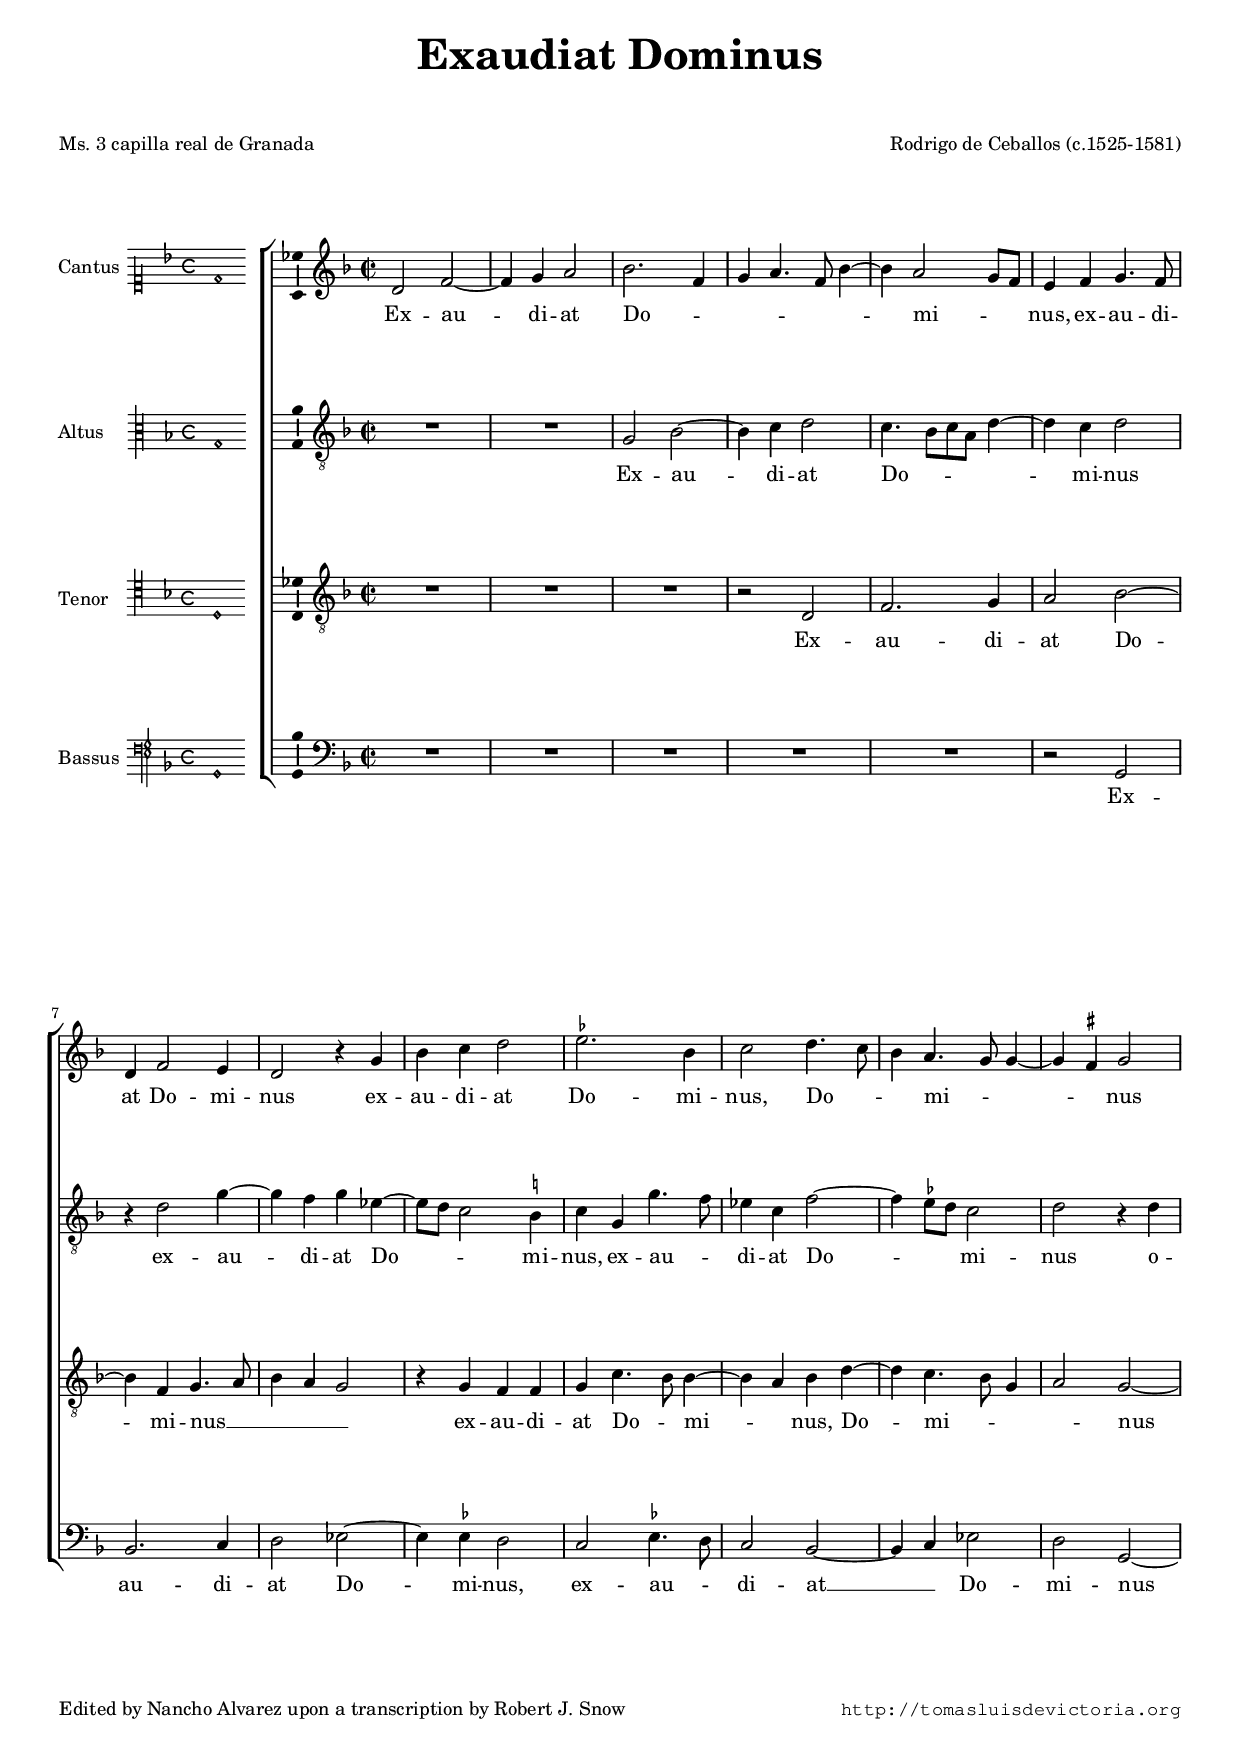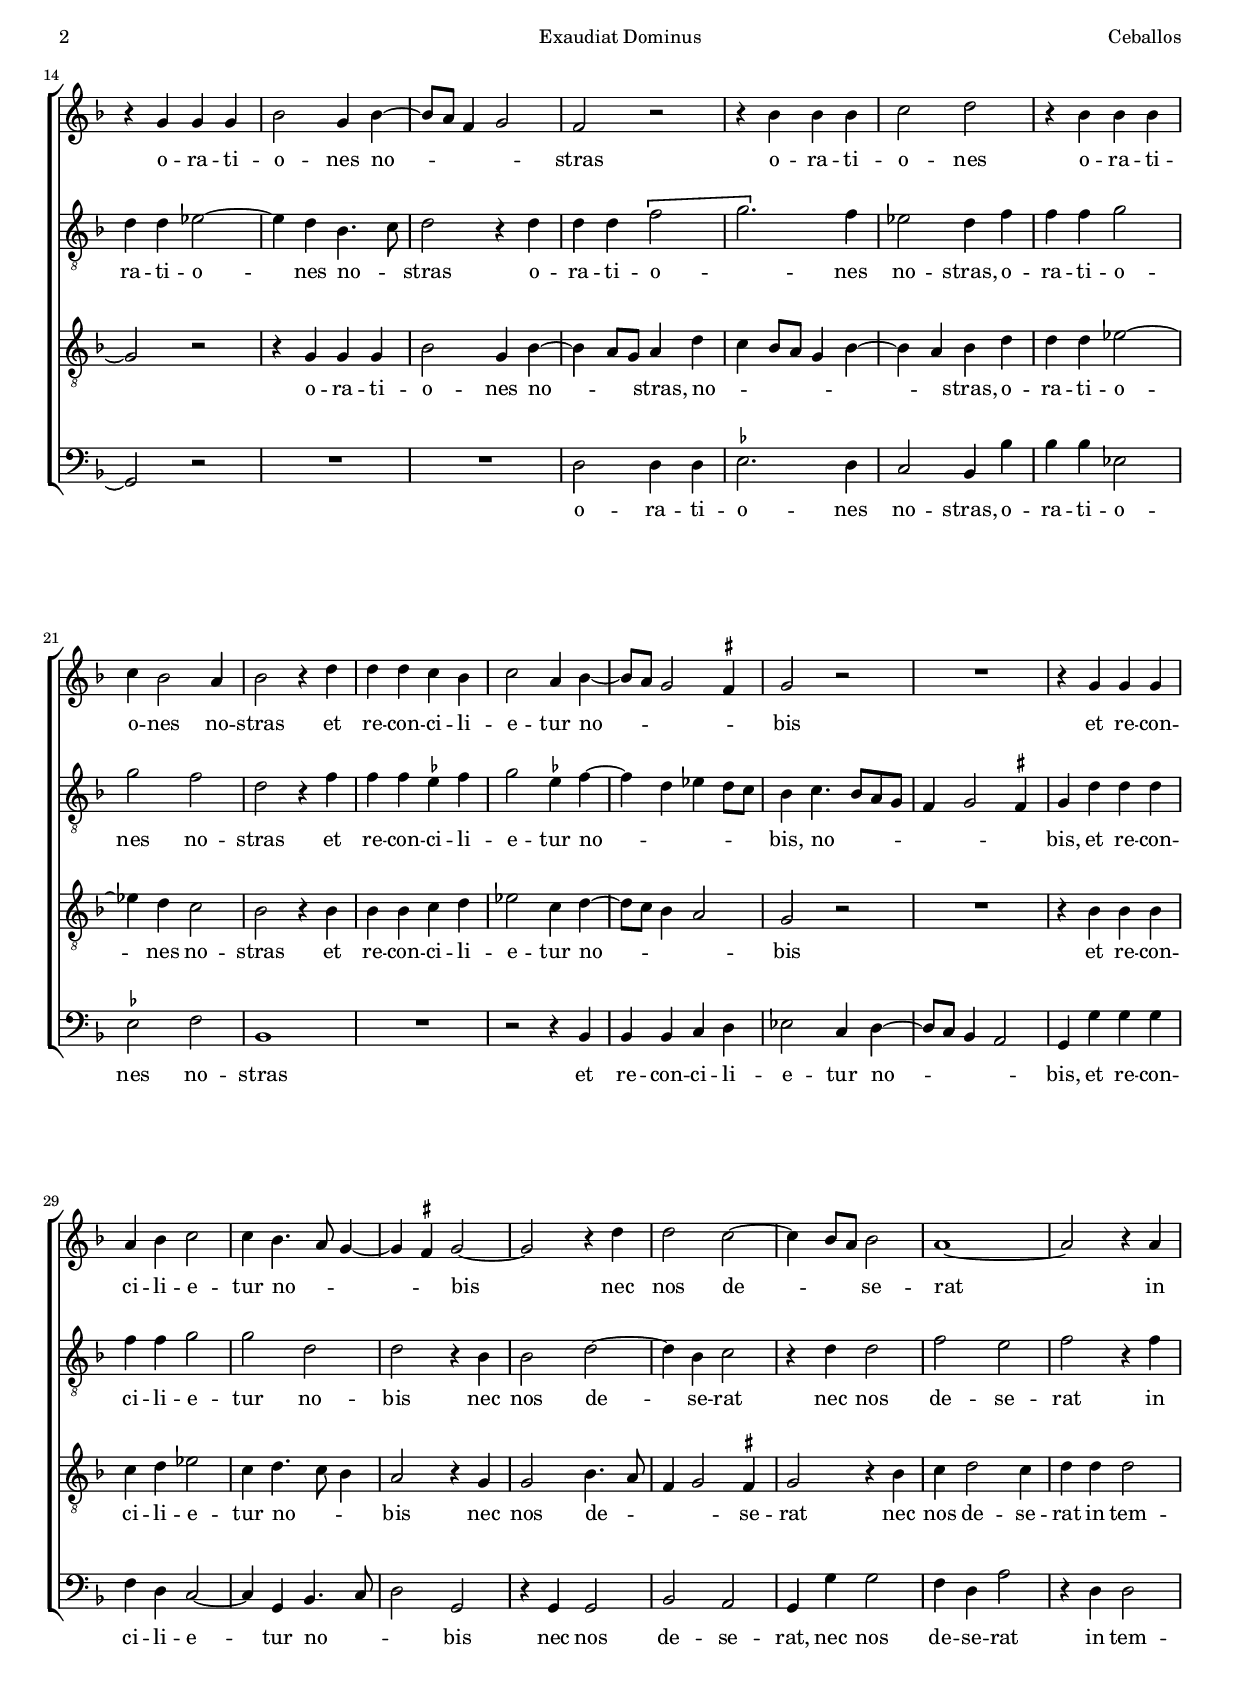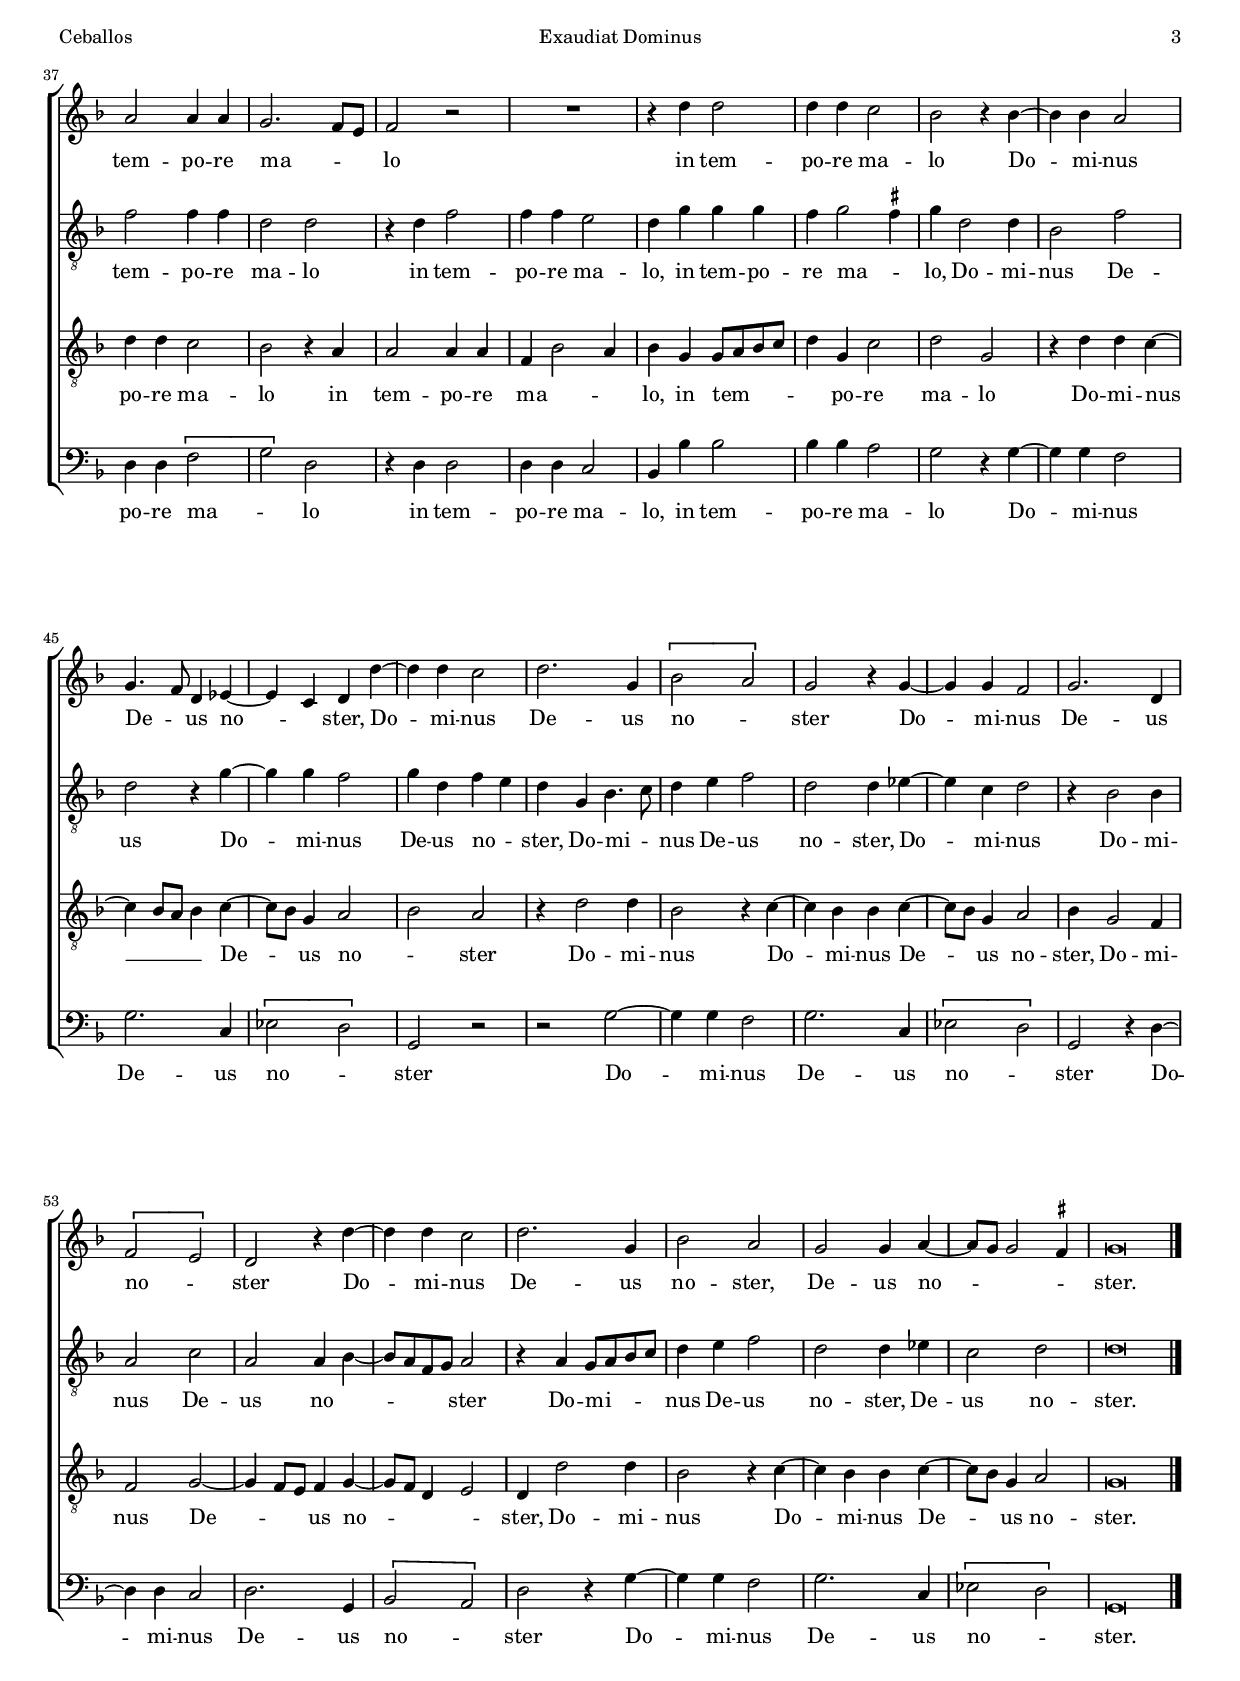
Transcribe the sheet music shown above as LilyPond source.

\version "2.18.0"

#(set-default-paper-size "a4")
#(set-global-staff-size 16.4)
#(ly:set-option 'point-and-click #f)
%mobile -s15.5 -i3.2

italicas=\override LyricText.font-shape = #'italic
rectas=\override LyricText.font-shape = #'upright
ss=\once \set suggestAccidentals = ##t
incipitwidth = 20
mtempo={\tempo 4 = 100}
mtempob={\tempo 4 = 50}
mt=#(define-music-function (parser location offset) (number?) ; move lyric text
      #{ \once \override LyricText.X-offset = -$offset #})

htitle="Exaudiat Dominus"
hcomposer="Ceballos"

\header {
	title=\markup{\fontsize #3 "Exaudiat Dominus"}
	%subtitle=""
	subsubtitle=\markup{\null \vspace #2 }
	composer="Rodrigo de Ceballos (c.1525-1581)"
        pdfauthor=\composer
	%opus="(-)"
	poet=\markup{"Ms. 3 capilla real de Granada"}
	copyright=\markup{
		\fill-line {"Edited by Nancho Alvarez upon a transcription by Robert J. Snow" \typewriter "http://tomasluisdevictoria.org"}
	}
%	tagline=""
}

global={
              \key f \major
              \time 2/2
              \skip 1*60
              \bar "|."
}


cantus=\relative c'{
	 d2 f ~
	 f4 g a2
	 bes2. f4
	 g a4. f8 bes4 ~
	 bes4 a2 g8 f
	 e4 f g4. f8
	 d4 f2 e4 
	 d2 r4 g
	 bes c d2
	 \ss ees2. bes4
	 c2 d4. c8
	 bes4 a4. g8 g4 ~
	 g4 \ss fis g2
	 r4 g g g
	 bes2 g4 bes ~
	 bes8 a f4 g2
	 f2 r
	 r4 bes bes bes
	 c2 d
	 r4 bes bes bes
	 c4 bes2 a4
	 bes2 r4 d
	 d d c bes
	 c2 a4 bes ~
	 bes8 a g2 \ss fis4
	 g2 r
	 R1
	 r4 g g g
	 a bes c2
	 c4 bes4. a8 g4 ~
	 g \ss fis g2 ~
	 g r4 d'
	 d2 c ~
	 c4 bes8 a bes2
	 a1 ~
	 a2 r4 a
	 a2 a4 a
	 g2. f8 e
	 f2 r
	 R1
	 r4 d' d2
	 d4 d c2
	 bes2 r4 bes ~
	 bes4 bes a2
	 g4. f8 d4 ees ~
	 ees c d d' ~
	 d d c2
	 d2. g,4
	 \[bes2 a\]
	 g2 r4 g ~
	 g g f2
	 g2. d4
	 \[f2 e\]
	 d2 r4 d' ~
	 d4 d c2
	 d2. g,4
	 bes2 a
	 g2 g4 a ~
	 a8 g g2 \ss fis4
	 g\breve*1/2
}

altus=\relative c'{
	R1*2
	g2 bes ~
	bes4 c d2
	c4. bes8[ c a] d4 ~
	d4 c d2
	r4 d2 g4 ~
	g f g ees ~
	ees8 d c2 \ss b4
	c4 g g'4. f8
	ees4 c f2 ~
	f4 \ss ees8 d c2
	d2 r4 d
	d d ees2 ~
	ees4 d bes4. c8
	d2 r4 d
	d d \[f2 
	g2.\] f4
	ees2 d4 f
	f f g2
	g f
	d r4 f
	f f \ss ees f % Snow e
	g2 \ss ees4 f ~ % Snow e
	f4 d ees d8 c
	bes4 c4. bes8 a g
	f4 g2 \ss fis4
	g4 d' d d
	f f g2
	g d
	d r4 bes
	bes2 d ~
	d4 bes c2
	r4 d d2
	f e
	f r4 f
	f2 f4 f
	d2 d
	r4 d f2
	f4 f e2
	d4 g g g
	f4 g2 \ss fis4
	g4 d2 d4
	bes2 f'
	d r4 g ~
	g4 g f2
	g4 d f e
	d g, bes4. c8
	d4 e f2
	d d4 ees ~
	ees c d2
	r4 bes2 bes4
	a2 c
	a a4 bes ~
	bes8 a f g a2
	r4 a g8 a bes c
	d4 e f2
	d d4 es
	c2 d
	d\breve*1/2
}

tenor=\relative c{
	R1*3
	r2 d
	f2. g4
	a2 bes ~
	bes4 f g4. a8
	bes4 a g2
	r4 g f f
	g4 c4. bes8 bes4 ~
	bes4 a bes d ~
	d c4. bes8 g4
	a2 g ~
	g r
	r4 g g g
	bes2 g4 bes ~
	bes4 a8 g a4 d
	c bes8 a g4 bes ~
	bes a bes d 
	d d ees2 ~
	ees4 d c2
	bes2 r4 bes
	bes bes c d
	ees2 c4 d ~
	d8 c bes4 a2
	g2 r
	R1
	r4 bes bes bes
	c d ees2
	c4 d4. c8 bes4
	a2 r4 g
	g2 bes4. a8
	f4 g2 \ss fis4
	g2 r4 bes
	c d2 c4
	d d d2
	d4 d c2
	bes r4 a
	a2 a4 a
	f4 bes2 a4
	bes g g8 a bes c
	d4 g, c2
	d2 g,
	r4 d' d c ~
	c bes8 a bes4 c ~
	c8 bes g4 a2
	bes2 a
	r4 d2 d4
	bes2 r4 c ~
	c bes bes c ~
	c8 bes g4 a2
	bes4 g2 f4
	f2 g ~
	g4 f8 e f4 g ~
	g8 f d4 e2
	d4 d'2 d4
	bes2 r4 c ~
	c4 bes bes c ~ % c2 ~ (errata)
	c8 bes g4 a2
	g\breve*1/2
}

bassus=\relative c{
	R1*5
	r2 g
	bes2. c4
	d2 ees ~
	ees4 \ss ees d2
	c2 \ss ees4. d8
	c2 bes ~
	bes4 c ees2
	d2 g, ~
	g r
	R1*2
	d'2 d4 d
	\ss ees2. d4
	c2 bes4 bes'
	bes bes ees,2
	\ss ees f
	bes,1
	R1
	r2 r4 bes
	bes bes c d
	ees2 c4 d ~
	d8 c bes4 a2
	g4 g' g g
	f d c2 ~
	c4 g bes4. c8
	d2 g,
	r4 g g2
	bes2 a
	g4 g' g2
	f4 d a'2
	r4 d, d2
	d4 d \[f2
	g\] d
	r4 d d2
	d4 d c2
	bes4 bes' bes2
	bes4 bes a2
	g2 r4 g ~
	g g f2
	g2. c,4
	\[ees2 d\]
	g,2 r
	r2 g' ~
	g4 g f2
	g2. c,4
	\[ees2 d\]
	g,2 r4 d' ~
	d4 d c2
	d2. g,4
	\[bes2 a\]
	d2 r4 g ~
	g g f2
	g2. c,4
	\[ees2 d\]
	g,\breve*1/2
}

textocantus=\lyricmode{
Ex -- au -- di -- at Do -- _ _ _ _ _ mi -- _ _ nus,
ex -- au -- di -- at Do -- mi -- nus
ex -- au -- di -- at Do -- mi -- nus,
Do -- _ _ mi -- _ _ _ nus
o -- ra -- ti -- o -- nes no -- _ _ _ stras
o -- ra -- ti -- o -- nes
o -- ra -- ti -- o -- nes no -- stras
et re -- con -- ci -- li -- e -- tur no -- _ _ _ bis
et re -- con -- ci -- li -- e -- tur no -- _ _ _ bis
nec nos de -- _ _ se -- rat
in tem -- po -- re ma -- _ _ lo
in tem -- po -- re ma -- lo
Do -- mi -- nus De -- _ us no -- _ ster,
Do -- mi -- nus De -- us no -- _ ster
Do -- mi -- nus De -- us no -- _ ster
Do -- mi -- nus De -- us no -- ster,
De -- us no -- _ _ _ ster.
}

textoaltus=\lyricmode{
Ex -- au -- di -- at Do -- _ _ _ _ mi -- nus
ex -- au -- di -- at Do -- _ _ mi -- nus,
ex -- au -- _ di -- at Do -- _ _ mi -- nus
o -- ra -- ti -- o -- nes no -- _ stras
o -- ra -- ti -- o -- _ nes no -- stras,
o -- ra -- ti -- o -- nes no -- stras
et re -- con -- ci -- li -- e -- tur no -- _ _ _ _ bis,
no -- _ _ _ _ _ _ bis,
et re -- con -- ci -- li -- e -- tur no -- bis
nec nos de -- se -- rat
nec nos de -- se -- rat
in tem -- po -- re ma -- lo
in tem -- po -- re ma -- lo,
in tem -- po -- re ma -- _ lo,
Do -- mi -- nus De -- us
Do -- mi -- nus De -- us no -- _ ster,
Do -- mi -- _ nus De -- us no -- ster,
Do -- mi -- nus 
Do -- mi -- nus De -- us \mt #.5 no -- _ _ _ _ ster
Do -- mi -- _ _ _ nus De -- us no -- ster,
De -- us no -- ster.
}

textotenor=\lyricmode{
Ex -- au -- di -- at Do -- mi -- nus __ _ _ _ _ 
ex -- au -- di -- at Do -- _ mi -- _ nus,
Do -- mi -- _ _ _ nus
o -- ra -- ti -- o -- nes no -- _ _ \mt #2 stras,
no -- _ _ _ _ _ _ stras,
o -- ra -- ti -- o -- nes no -- stras
et re -- con -- ci -- li -- e -- tur no -- _ _ _ bis
et re -- con -- ci -- li -- e -- tur no -- _ _ bis
nec nos de -- _ _ _ se -- rat
nec nos de -- se -- rat
in tem -- po -- re ma -- lo
in tem -- po -- re \mt #.5 ma -- _ _ lo,
in tem -- _ _ _ _ po -- re ma -- lo
Do -- mi -- nus __ _ _ _ De -- _ us no -- _ ster
Do -- mi -- nus
Do -- mi -- nus De -- _ us no -- ster,
Do -- mi -- nus De -- _ _ us no -- _ _ _ ster,
Do -- mi -- nus Do -- mi -- nus De -- _ us no -- ster.
}

textobassus=\lyricmode{
Ex -- au -- di -- at Do -- mi -- nus,
ex -- au -- _ di -- at __ _ Do -- mi -- nus
o -- ra -- ti -- o -- nes no -- stras,
o -- ra -- ti -- o -- nes no -- stras
et re -- con -- ci -- li -- e -- tur no -- _ _ _ bis,
et re -- con -- ci -- li -- e -- tur no -- _ _ bis
nec nos de -- se -- rat,
nec nos de -- se -- rat
in tem -- po -- re ma -- _ lo
in tem -- po -- re ma -- lo,
in tem -- po -- re ma -- lo
Do -- mi -- nus De -- us no -- _ ster
Do -- mi -- nus De -- us no -- _ ster
Do -- mi -- nus De -- us no -- _ ster
Do -- mi -- nus De -- us no -- _ ster.
}


incipitcantus=\markup{
	\score{
		{ 
		\set Staff.instrumentName="Cantus "
		\override NoteHead.style = #'neomensural
		\override Staff.TimeSignature.style = #'neomensural
		\cadenzaOn 
		\clef "petrucci-c1"
		\key f \major
		\time 4/4
                d'1
		} 

	\layout { line-width=\incipitwidth indent = 0 }
	}
}

incipitaltus=\markup{
	\score{
		{ 
		\set Staff.instrumentName="Altus    "
		\override NoteHead.style = #'neomensural 
		\override Staff.TimeSignature.style = #'neomensural
		\cadenzaOn 
		\clef "petrucci-c3"
		\key f \major
		\time 4/4
               g1
		} 
	\layout { line-width=\incipitwidth indent = 0 }
	}
}


incipittenor=\markup{
	\score{
		{ 
		\set Staff.instrumentName="Tenor   "
		\override NoteHead.style = #'neomensural 
		\override Staff.TimeSignature.style = #'neomensural
		\cadenzaOn 
		\clef "petrucci-c4"
		\key f \major
		\time 4/4
                d1
		} 
	\layout { line-width=\incipitwidth indent=0 }
	}
}

incipitbassus=\markup{
	\score{
		{ 
		\set Staff.instrumentName="Bassus "
		\override NoteHead.style = #'neomensural
		\override Staff.TimeSignature.style = #'neomensural
		\cadenzaOn 
		\clef "petrucci-f4"
		\key f \major
		\time 4/4
                g,1
		} 
	\layout { line-width=\incipitwidth indent = 0 }
	}
}

%\layout {
%       \context {\Voice
%               \remove Ligature_bracket_engraver
%               \consists Mensural_ligature_engraver
%       }
%       line-width=\incipitwidth
%       indent = 0
%}

\score {\transpose c' c'{
\new ChoirStaff<<

	\new Staff <<\global
	\new Voice="v1" {
		\set Staff.instrumentName=\incipitcantus
		\clef "treble"
		\cantus }
	\new Lyrics \lyricsto "v1" {\textocantus }
	>>

	\new Staff <<\global
	\new Voice="v2" {
		\set Staff.instrumentName=\incipitaltus
		\clef "G_8"
		\altus }
	\new Lyrics \lyricsto "v2" {\textoaltus }
	>>
	
	\new Staff <<\global
	\new Voice="v3" {
		\set Staff.instrumentName=\incipittenor
		\clef "G_8"
		\tenor }
	\new Lyrics \lyricsto "v3" {\textotenor }
	>>

	\new Staff <<\global
	\new Voice="v4" {
		\set Staff.instrumentName=\incipitbassus
		\clef "bass"
		\bassus }
	\new Lyrics \lyricsto "v4" {\textobassus }
	>>
	
>>

	} % transpose

\layout{ 
	\context {\Lyrics 
		\override VerticalAxisGroup.staff-affinity = #UP
		\override VerticalAxisGroup.nonstaff-relatedstaff-spacing =
			#'((basic-distance . 0) (minimum-distance . 0) (padding . 1))
		\override LyricText.font-size = #1.2
		\override LyricHyphen.minimum-distance = #0.5
	}
	\context {\Score 
		tempoHideNote = ##t
		\override BarNumber.padding = #2 
	}
	\context {\Voice 
		%melismaBusyProperties = #'()
		%autoBeaming = ##f
	}
	\context {\Staff 
                %\RemoveEmptyStaves
                %\override VerticalAxisGroup.remove-first = ##t
		\override VerticalAxisGroup.staff-staff-spacing =
			#'((basic-distance . 11) (minimum-distance . 0) (padding . 1))
		\consists Ambitus_engraver 
		\override LigatureBracket.padding = #1
	}
}

%\midi { \mtempo }

}


\paper{
	evenHeaderMarkup=\markup  \fill-line { \fromproperty #'page:page-number-string \htitle \hcomposer }
	oddHeaderMarkup= \markup  \fill-line { \on-the-fly #not-first-page \hcomposer \on-the-fly #not-first-page \htitle \on-the-fly #not-first-page \fromproperty #'page:page-number-string }
	%system-count=20
	%page-count = 8
	ragged-last-bottom = ##f
	indent=3.6\cm
	system-system-spacing =
	#'((basic-distance . 20) (minimum-distance . 0) (padding . 5))
	top-system-spacing = % header
	#'((basic-distance . 8) (minimum-distance . 0) (padding . 0))
	last-bottom-spacing = % footer
	#'((basic-distance . 12) (minimum-distance . 0) (padding . 0))
	markup-system-spacing.padding = #1.5
}
